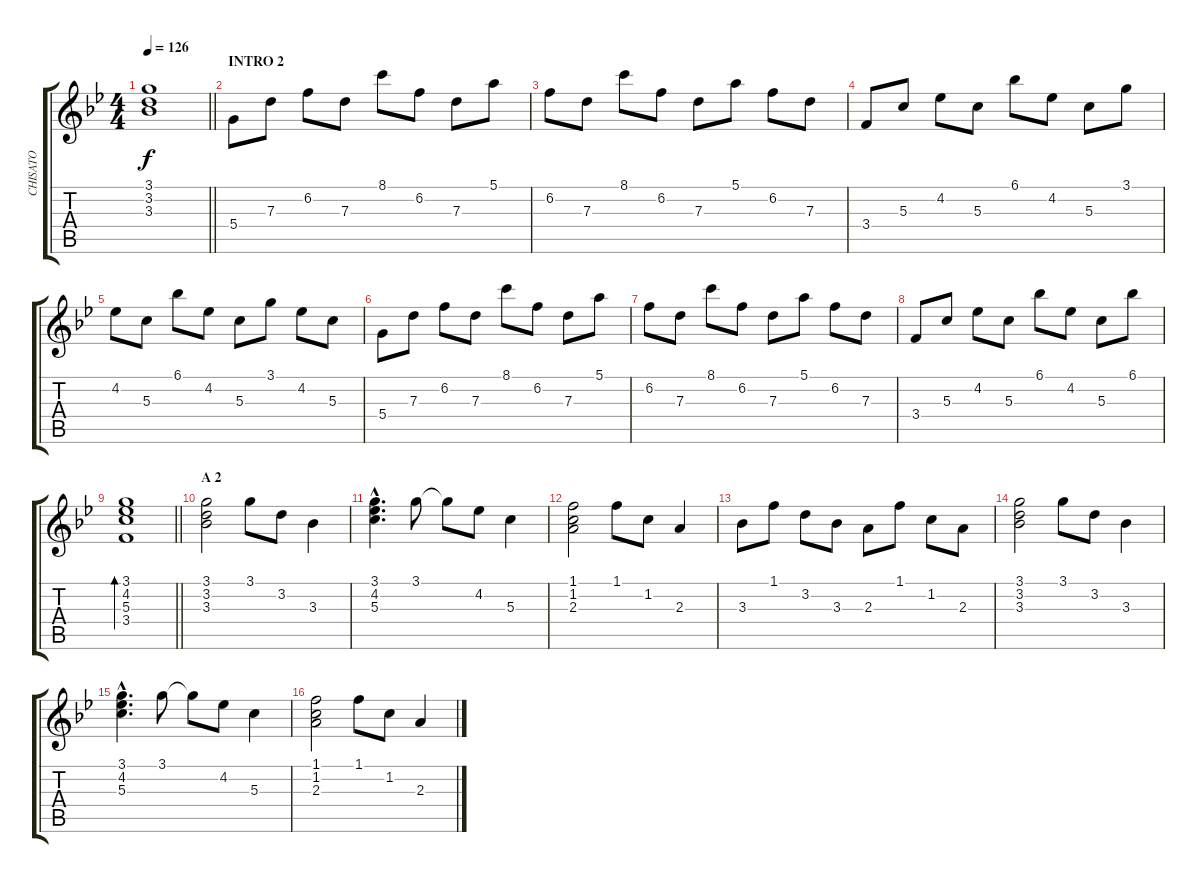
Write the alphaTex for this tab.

\track ("CHISATO" "CHISATO") {instrument electricguitarclean}
\staff {score tabs}
\tuning (E4 B3 G3 D3 A2 E2) {hide}
\ts (4 4)
\tempo 126
\clef g2
\barLineRight lightlight
\ks bb
(3.1 3.2 3.3).1{dy f} |
\section ("" "INTRO 2")
5.4.8 7.3.8 6.2.8 7.3.8 8.1.8 6.2.8 7.3.8 5.1.8 |
6.2.8 7.3.8 8.1.8 6.2.8 7.3.8 5.1.8 6.2.8 7.3.8 |
3.4.8 5.3.8 4.2.8 5.3.8 6.1.8 4.2.8 5.3.8 3.1.8 |
4.2.8 5.3.8 6.1.8 4.2.8 5.3.8 3.1.8 4.2.8 5.3.8 |
5.4.8 7.3.8 6.2.8 7.3.8 8.1.8 6.2.8 7.3.8 5.1.8 |
6.2.8 7.3.8 8.1.8 6.2.8 7.3.8 5.1.8 6.2.8 7.3.8 |
3.4.8 5.3.8 4.2.8 5.3.8 6.1.8 4.2.8 5.3.8 6.1.8 |
\barLineRight lightlight
(3.1 4.2 5.3 3.4).1{bd 240} |
\section ("" "A 2")
(3.1 3.2 3.3).2{volume 9 instrument electricguitarclean} 3.1.8 3.2.8 3.3.4 |
(3.1{hac} 4.2{hac} 5.3{hac}).4{d} 3.1.8 3.1{t}.8 4.2.8 5.3.4 |
(1.1 1.2 2.3).2 1.1.8 1.2.8 2.3.4 |
3.3.8 1.1.8 3.2.8 3.3.8 2.3.8 1.1.8 1.2.8 2.3.8 |
(3.1 3.2 3.3).2 3.1.8 3.2.8 3.3.4 |
(3.1{hac} 4.2{hac} 5.3{hac}).4{d} 3.1.8 3.1{t}.8 4.2.8 5.3.4 |
(1.1 1.2 2.3).2 1.1.8 1.2.8 2.3.4
